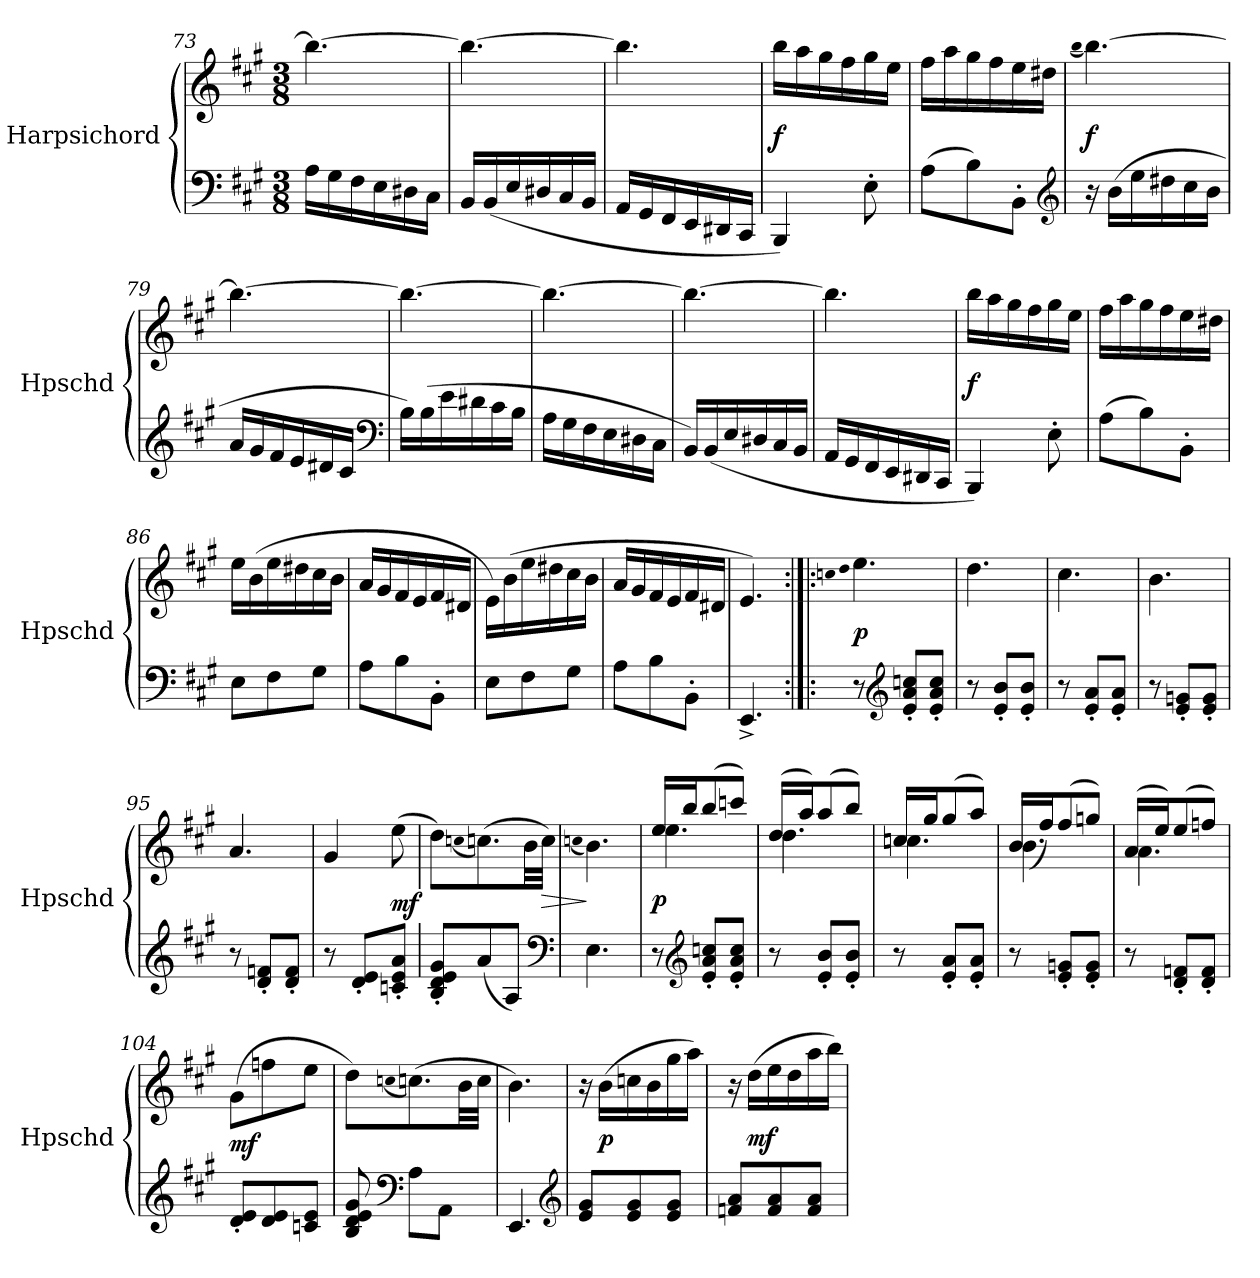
**kern	**kern	**dynam
*part1	*part1	*part1
*staff2	*staff1	*staff1/2
*I"Harpsichord	*	*
*I'Hpschd	*	*
*clefF4	*clefG2	*
*k[f#c#g#]	*k[f#c#g#]	*
*A:	*A:	*
*M3/8	*M3/8	*
=73	=73	=73
16A\LL	4.bb\_	.
16G#\	.	.
16F#\	.	.
16E\	.	.
16D#X\	.	.
16C#\JJ	.	.
=74	=74	=74
16BB/LL	4.bb\_	.
(16BB/	.	.
16E/	.	.
16D#X/	.	.
16C#/	.	.
16BB/JJ	.	.
=75	=75	=75
16AA/LL	4.bb\]	.
16GG#/	.	.
16FF#/	.	.
16EE/	.	.
16DD#X/	.	.
16CC#/JJ	.	.
=76	=76	=76
4BBB/)	16bb\LL	f
.	16aa\	.
.	16gg#\	.
.	16ff#\	.
8E'\	16gg#\	.
.	16ee\JJ	.
=77	=77	=77
(8A\L	16ff#\LL	.
.	16aa\	.
8B\)	16gg#\	.
.	16ff#\	.
8BB'\J	16ee\	.
.	16dd#X\JJ	.
*clefG2	*	*
=78	=78	=78
.	(qbb	.
16r	[4.bb\)	f
(16b\LL	.	.
16ee\	.	.
16dd#X\	.	.
16cc#\	.	.
16b\JJ	.	.
=79	=79	=79
16a/LL	4.bb\_	.
16g#/	.	.
16f#/	.	.
16e/	.	.
16d#X/	.	.
16c#/JJ	.	.
*clefF4	*	*
=80	=80	=80
16B\LL)	4.bb\_	.
(16B\	.	.
16e\	.	.
16d#X\	.	.
16c#\	.	.
16B\JJ	.	.
=81	=81	=81
16A\LL	4.bb\_	.
16G#\	.	.
16F#\	.	.
16E\	.	.
16D#X\	.	.
16C#\JJ	.	.
=82	=82	=82
16BB/LL)	4.bb\_	.
(16BB/	.	.
16E/	.	.
16D#X/	.	.
16C#/	.	.
16BB/JJ	.	.
=83	=83	=83
16AA/LL	4.bb\]	.
16GG#/	.	.
16FF#/	.	.
16EE/	.	.
16DD#X/	.	.
16CC#/JJ	.	.
=84	=84	=84
4BBB/)	16bb\LL	f
.	16aa\	.
.	16gg#\	.
.	16ff#\	.
8E'\	16gg#\	.
.	16ee\JJ	.
=85	=85	=85
(8A\L	16ff#\LL	.
.	16aa\	.
8B\)	16gg#\	.
.	16ff#\	.
8BB'\J	16ee\	.
.	16dd#X\JJ	.
=86	=86	=86
8E\L	16ee\LL	.
.	(16b\	.
8F#\	16ee\	.
.	16dd#X\	.
8G#\J	16cc#\	.
.	16b\JJ	.
=87	=87	=87
8A\L	16a/LL	.
.	16g#/	.
8B\	16f#/	.
.	16e/	.
8BB'\J	16f#/	.
.	16d#X/JJ	.
=88	=88	=88
8E\L	16e\LL)	.
.	(16b\	.
8F#\	16ee\	.
.	16dd#X\	.
8G#\J	16cc#\	.
.	16b\JJ	.
=89	=89	=89
8A\L	16a/LL	.
.	16g#/	.
8B\	16f#/	.
.	16e/	.
8BB'\J	16f#/	.
.	16d#X/JJ	.
=90	=90	=90
4.EE^/	4.e/)	.
=91:|!|:	=91:|!|:	=91:|!|:
.	qccn	.
.	qdd	.
8r	4.ee\	p
*clefG2	*	*
8e'/ 8a'/ 8ccn'/L	.	.
8e'/ 8a'/ 8cc'/J	.	.
=92	=92	=92
8r	4.dd\	.
8e'/ 8b'/L	.	.
8e'/ 8b'/J	.	.
=93	=93	=93
8r	4.cc#\	.
8e'/ 8a'/L	.	.
8e'/ 8a'/J	.	.
=94	=94	=94
8r	4.b\	.
8e'/ 8gn'/L	.	.
8e'/ 8g'/J	.	.
=95	=95	=95
8r	4.a/	.
8d'/ 8fn'/L	.	.
8d'/ 8f'/J	.	.
=96	=96	=96
8r	4g#/	.
8d'/ 8e'/L	.	.
8cn'/ 8e'/ 8a'/J	(8ee\	mf
=97	=97	=97
8B'/ 8d'/ 8e'/ 8g#'/L	8dd\L)	.
.	(qccn	.
(8a/	(8.ccn\)	.
8A/J)	.	.
.	32b\LL	.
.	32cc\JJJ)	>
*clefF4	*	*
=98	=98	=98
.	(qccn	.
4.E\	4.b\)	]
=99	=99	=99
*	*^	*
8r	16ee/LL	4.ee\	p
.	16bb/J	.	.
*clefG2	*	*	*
8e'/ 8a'/ 8ccn'/L	(8bb/	.	.
8e'/ 8a'/ 8cc'/J	8cccn/J)	.	.
=100	=100	=100	=100
8r	(16dd/LL	4.dd\	.
.	16aa/J)	.	.
8e'/ 8b'/L	(8aa/	.	.
8e'/ 8b'/J	8bb/J)	.	.
=101	=101	=101	=101
8r	16ccn/LL	4.ccn\	.
.	16gg#/J	.	.
8e'/ 8a'/L	(8gg#/	.	.
8e'/ 8a'/J	8aa/J)	.	.
=102	=102	=102	=102
8r	16b/LL	(4.b\	.
.	16ff#/J)	.	.
8e'/ 8gn'/L	(8ff#/	.	.
8e'/ 8g'/J	8ggn/J)	.	.
=103	=103	=103	=103
8r	(16a/LL	4.a\	.
.	16ee/J)	.	.
8d'/ 8fn'/L	(8ee/	.	.
8d'/ 8f'/J	8ffn/J)	.	.
*	*v	*v	*
=104	=104	=104
8d'/ 8e'/L	(8g#\L	mf
8d/ 8e/	8ffn\	.
8cn/ 8e/J	8ee\J	.
=105	=105	=105
8B/ 8d/ 8e/ 8g#/	8dd\L)	.
*clefF4	*	*
.	(qccn	.
8A\L	(8.ccn\)	.
8AA\J	.	.
.	32b\LL	.
.	32cc\JJJ	.
=106	=106	=106
4.EE/	4.b\)	.
*clefG2	*	*
=107	=107	=107
8e/ 8g#/L	16r	.
.	(16b\LL	p
8e/ 8g#/	16ccn\	.
.	16b\	.
8e/ 8g#/J	16gg#\	.
.	16aa\JJ)	.
=108	=108	=108
8fn/ 8a/L	16r	.
.	(16dd\LL	mf
8f/ 8a/	16ee\	.
.	16dd\	.
8f/ 8a/J	16aa\	.
.	16bb\JJ)	.
=	=	=
*-	*-	*-
